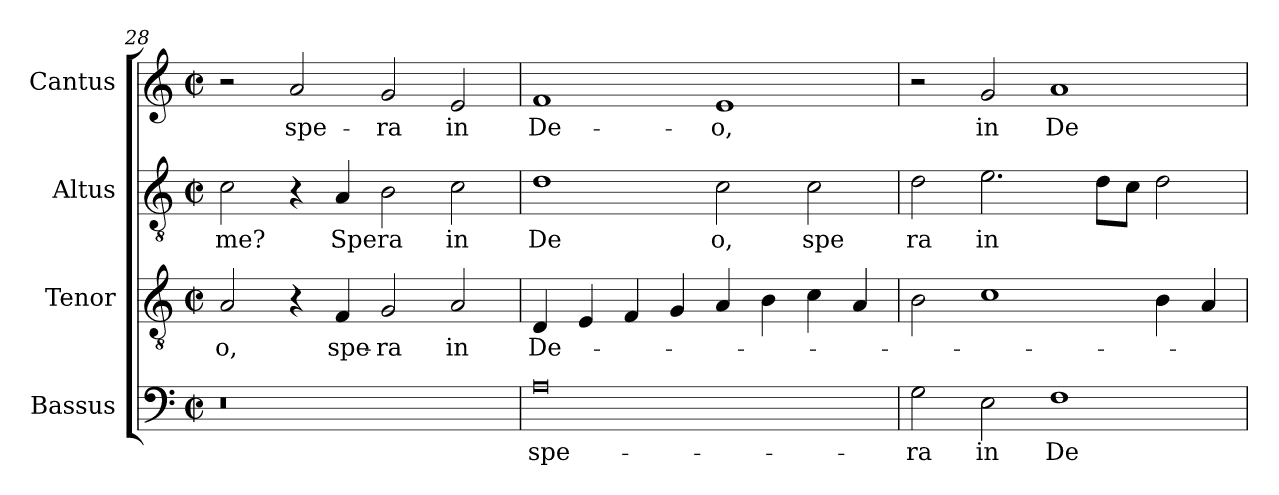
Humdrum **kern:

**kern	**text	**kern	**text	**kern	**text	**kern	**text
*part4	*part4	*part3	*part3	*part2	*part2	*part1	*part1
*staff4	*staff4	*staff3	*staff3	*staff2	*staff2	*staff1	*staff1
*I"Bassus	*	*I"Tenor	*	*I"Altus	*	*I"Cantus	*
!!LO:LB:g=z
*clefF4	*	*clefGv2	*	*clefGv2	*	*clefG2	*
*M2/2	*	*M2/2	*	*M2/2	*	*M2/2	*
*met(c|)	*	*met(c|)	*	*met(c|)	*	*met(c|)	*
=28	=28	=28	=28	=28	=28	=28	=28
!	!	!	!LO:LY:b:cj	!	!LO:LY:b:cj	!	!
0r	.	2A/	o,	2c\	me?	2r	.
!	!	!	!	!	!	!	!LO:LY:b:cj
.	.	4r	.	4r	.	2a/	spe-
!	!	!	!LO:LY:b:cj	!	!LO:LY:b:cj	!	!
.	.	4F/	spe-	4A/	Spera	.	.
!	!	!	!LO:LY:b:cj	!	!	!	!LO:LY:b:cj
.	.	2G/	-ra	2B\	.	2g/	-ra
!	!	!	!LO:LY:b:cj	!	!LO:LY:b:cj	!	!LO:LY:b:cj
.	.	2A/	in	2c\	in	2e/	in
=29	=29	=29	=29	=29	=29	=29	=29
!	!LO:LY:b:cj	!	!LO:LY:b	!	!LO:LY:b:cj	!	!LO:LY:b:cj
0A	spe-	4D/	De-	1d	De	1f	De-
.	.	4E/	.	.	.	.	.
.	.	4F/	.	.	.	.	.
.	.	4G/	.	.	.	.	.
!	!	!	!	!	!LO:LY:b:cj	!	!LO:LY:b:cj
.	.	4A/	.	2c\	o,	1e	-o,
.	.	4B\	.	.	.	.	.
!	!	!	!	!	!LO:LY:b:cj	!	!
.	.	4c\	.	2c\	spe	.	.
.	.	4A/	.	.	.	.	.
=30	=30	=30	=30	=30	=30	=30	=30
!	!LO:LY:b:cj	!	!	!	!LO:LY:b:cj	!	!
2G\	-ra	2B\	.	2d\	ra	2r	.
!	!LO:LY:b:cj	!	!	!	!LO:LY:b:cj	!	!LO:LY:b:cj
2E\	in	1c	.	2.e\	in	2g/	in
!	!LO:LY:b:cj	!	!	!	!	!	!LO:LY:b:cj
1F	De-	.	.	.	.	1a	De-
.	.	.	.	8d\L	.	.	.
.	.	.	.	8c\J	.	.	.
.	.	4B\	.	2d\	.	.	.
.	.	4A/	.	.	.	.	.
=	=	=	=	=	=	=	=
*-	*-	*-	*-	*-	*-	*-	*-
